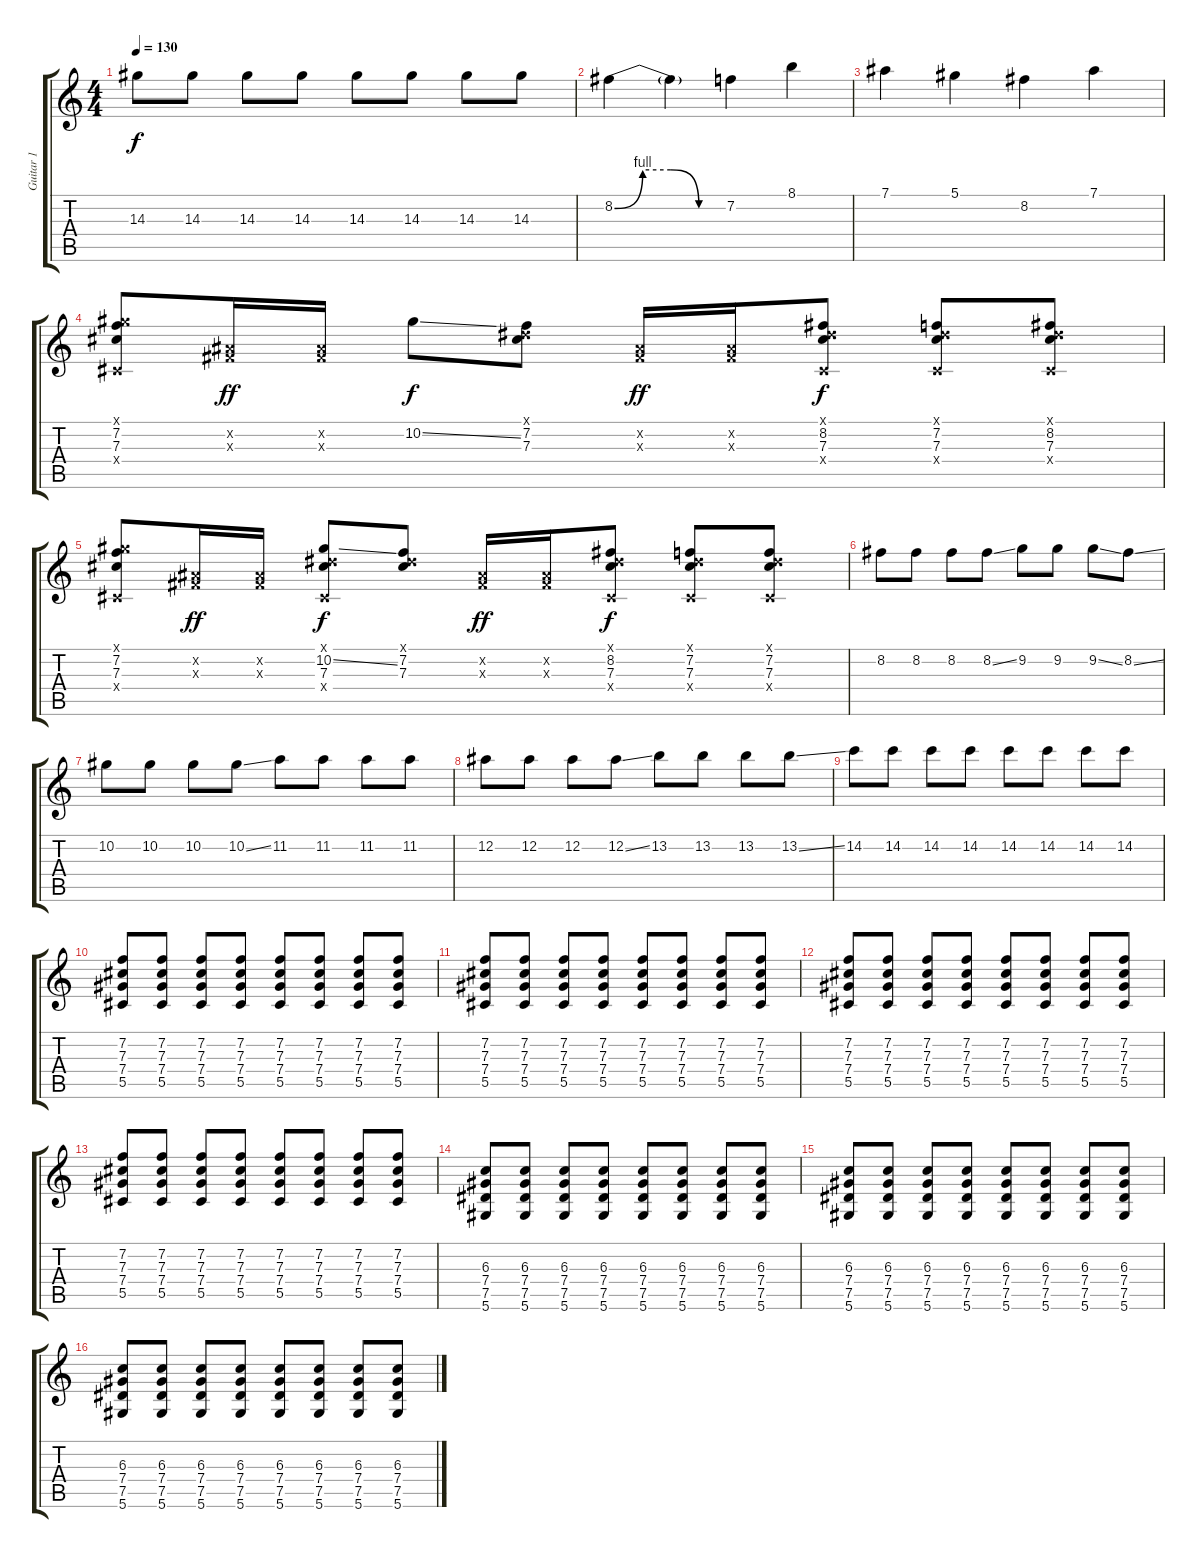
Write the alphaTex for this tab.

\track ("Guitar 1" "Guitar 1") {instrument distortionguitar}
\staff {score tabs}
\tuning (Eb4 Bb3 Gb3 Db3 Ab2 Eb2) {hide}
\ts (4 4)
\tempo 130
\clef g2
\ks c
14.3.8{dy f} 14.3.8 14.3.8 14.3.8 14.3.8 14.3.8 14.3.8 14.3.8 |
8.2{be (custom 0 0 15 4 30 4 45 0 60 0)}.4{volume 13 balance 8 instrument distortionguitar} 8.2{t}.4 7.2.4 8.1.4 |
7.1.4 5.1.4 8.2.4 7.1.4 |
(5.1{x} 7.2 7.3 0.4{x}).8 (0.2{x} 0.3{x}).16{dy ff} (0.2{x} 0.3{x}).16 10.2{ss}.8{dy f} (0.1{x} 7.2 7.3).8 (0.2{x} 0.3{x}).16{dy ff} (0.2{x} 0.3{x}).16 (0.1{x} 8.2 7.3 0.4{x}).8{dy f} (0.1{x} 7.2 7.3 0.4{x}).8 (0.1{x} 8.2 7.3 0.4{x}).8 |
(5.1{x} 7.2 7.3 0.4{x}).8 (0.2{x} 0.3{x}).16{dy ff} (0.2{x} 0.3{x}).16 (0.1{x} 10.2{ss} 7.3 0.4{x}).8{dy f} (0.1{x} 7.2 7.3).8 (0.2{x} 0.3{x}).16{dy ff} (0.2{x} 0.3{x}).16 (0.1{x} 8.2 7.3 0.4{x}).8{dy f} (0.1{x} 7.2 7.3 0.4{x}).8 (0.1{x} 7.2 7.3 0.4{x}).8 |
8.2.8 8.2.8 8.2.8 8.2{ss}.8 9.2.8 9.2.8 9.2{ss}.8 8.2{ss}.8 |
10.2.8 10.2.8 10.2.8 10.2{ss}.8 11.2.8 11.2.8 11.2.8 11.2.8 |
12.2.8 12.2.8 12.2.8 12.2{ss}.8 13.2.8 13.2.8 13.2.8 13.2{ss}.8 |
14.2.8 14.2.8 14.2.8 14.2.8 14.2.8 14.2.8 14.2.8 14.2.8 |
(7.2 7.3 7.4 5.5).8{balance 4} (7.2 7.3 7.4 5.5).8 (7.2 7.3 7.4 5.5).8 (7.2 7.3 7.4 5.5).8 (7.2 7.3 7.4 5.5).8 (7.2 7.3 7.4 5.5).8 (7.2 7.3 7.4 5.5).8 (7.2 7.3 7.4 5.5).8 |
(7.2 7.3 7.4 5.5).8 (7.2 7.3 7.4 5.5).8 (7.2 7.3 7.4 5.5).8 (7.2 7.3 7.4 5.5).8 (7.2 7.3 7.4 5.5).8 (7.2 7.3 7.4 5.5).8 (7.2 7.3 7.4 5.5).8 (7.2 7.3 7.4 5.5).8 |
(7.2 7.3 7.4 5.5).8 (7.2 7.3 7.4 5.5).8 (7.2 7.3 7.4 5.5).8 (7.2 7.3 7.4 5.5).8 (7.2 7.3 7.4 5.5).8 (7.2 7.3 7.4 5.5).8 (7.2 7.3 7.4 5.5).8 (7.2 7.3 7.4 5.5).8 |
(7.2 7.3 7.4 5.5).8 (7.2 7.3 7.4 5.5).8 (7.2 7.3 7.4 5.5).8 (7.2 7.3 7.4 5.5).8 (7.2 7.3 7.4 5.5).8 (7.2 7.3 7.4 5.5).8 (7.2 7.3 7.4 5.5).8 (7.2 7.3 7.4 5.5).8 |
(6.3 7.4 7.5 5.6).8 (6.3 7.4 7.5 5.6).8 (6.3 7.4 7.5 5.6).8 (6.3 7.4 7.5 5.6).8 (6.3 7.4 7.5 5.6).8 (6.3 7.4 7.5 5.6).8 (6.3 7.4 7.5 5.6).8 (6.3 7.4 7.5 5.6).8 |
(6.3 7.4 7.5 5.6).8 (6.3 7.4 7.5 5.6).8 (6.3 7.4 7.5 5.6).8 (6.3 7.4 7.5 5.6).8 (6.3 7.4 7.5 5.6).8 (6.3 7.4 7.5 5.6).8 (6.3 7.4 7.5 5.6).8 (6.3 7.4 7.5 5.6).8 |
(6.3 7.4 7.5 5.6).8 (6.3 7.4 7.5 5.6).8 (6.3 7.4 7.5 5.6).8 (6.3 7.4 7.5 5.6).8 (6.3 7.4 7.5 5.6).8 (6.3 7.4 7.5 5.6).8 (6.3 7.4 7.5 5.6).8 (6.3 7.4 7.5 5.6).8
